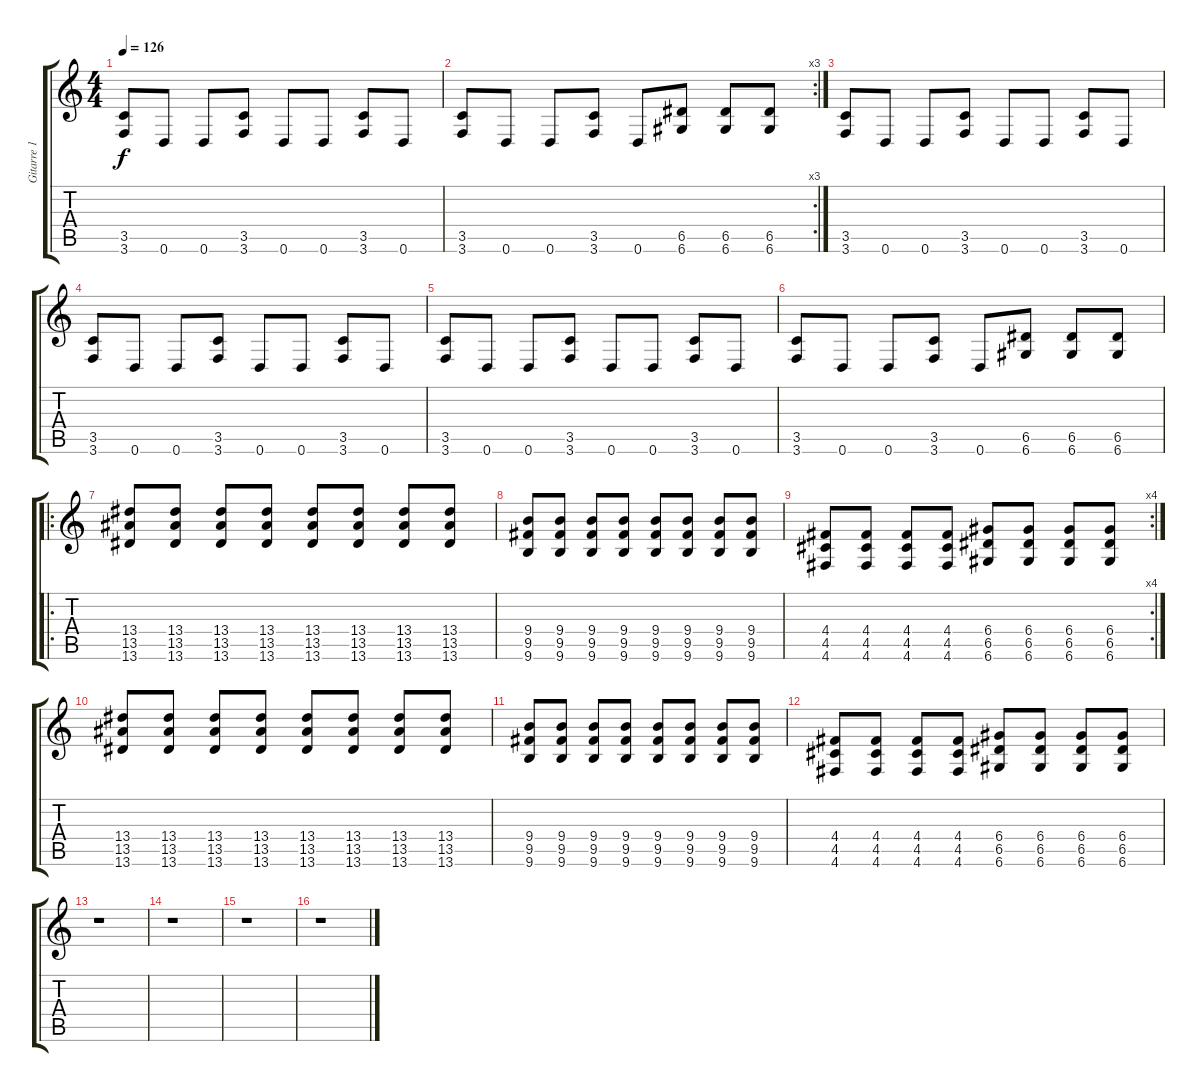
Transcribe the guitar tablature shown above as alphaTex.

\track ("Gitarre 1" "Gitarre 1") {instrument distortionguitar}
\staff {score tabs}
\tuning (E4 B3 G3 D3 A2 D2) {hide}
\ts (4 4)
\tempo 126
\clef g2
\ks c
(3.5 3.6).8{dy f} 0.6.8 0.6.8 (3.5 3.6).8 0.6.8 0.6.8 (3.5 3.6).8 0.6.8 |
\rc 3
(3.5 3.6).8 0.6.8 0.6.8 (3.5 3.6).8 0.6.8 (6.5 6.6).8 (6.5 6.6).8 (6.5 6.6).8 |
(3.5 3.6).8 0.6.8 0.6.8 (3.5 3.6).8 0.6.8 0.6.8 (3.5 3.6).8 0.6.8 |
(3.5 3.6).8 0.6.8 0.6.8 (3.5 3.6).8 0.6.8 0.6.8 (3.5 3.6).8 0.6.8 |
(3.5 3.6).8 0.6.8 0.6.8 (3.5 3.6).8 0.6.8 0.6.8 (3.5 3.6).8 0.6.8 |
(3.5 3.6).8 0.6.8 0.6.8 (3.5 3.6).8 0.6.8 (6.5 6.6).8{volume 13 instrument distortionguitar} (6.5 6.6).8 (6.5 6.6).8 |
\ro
(13.4 13.5 13.6).8 (13.4 13.5 13.6).8 (13.4 13.5 13.6).8 (13.4 13.5 13.6).8 (13.4 13.5 13.6).8 (13.4 13.5 13.6).8 (13.4 13.5 13.6).8 (13.4 13.5 13.6).8 |
(9.4 9.5 9.6).8 (9.4 9.5 9.6).8 (9.4 9.5 9.6).8 (9.4 9.5 9.6).8 (9.4 9.5 9.6).8 (9.4 9.5 9.6).8 (9.4 9.5 9.6).8 (9.4 9.5 9.6).8 |
\rc 4
(4.4 4.5 4.6).8 (4.4 4.5 4.6).8 (4.4 4.5 4.6).8 (4.4 4.5 4.6).8 (6.4 6.5 6.6).8 (6.4 6.5 6.6).8 (6.4 6.5 6.6).8 (6.4 6.5 6.6).8 |
(13.4 13.5 13.6).8 (13.4 13.5 13.6).8 (13.4 13.5 13.6).8 (13.4 13.5 13.6).8 (13.4 13.5 13.6).8 (13.4 13.5 13.6).8 (13.4 13.5 13.6).8 (13.4 13.5 13.6).8 |
(9.4 9.5 9.6).8 (9.4 9.5 9.6).8 (9.4 9.5 9.6).8 (9.4 9.5 9.6).8 (9.4 9.5 9.6).8 (9.4 9.5 9.6).8 (9.4 9.5 9.6).8 (9.4 9.5 9.6).8 |
(4.4 4.5 4.6).8 (4.4 4.5 4.6).8 (4.4 4.5 4.6).8 (4.4 4.5 4.6).8 (6.4 6.5 6.6).8 (6.4 6.5 6.6).8 (6.4 6.5 6.6).8 (6.4 6.5 6.6).8 |
r.1 |
r.1 |
r.1 |
r.1
